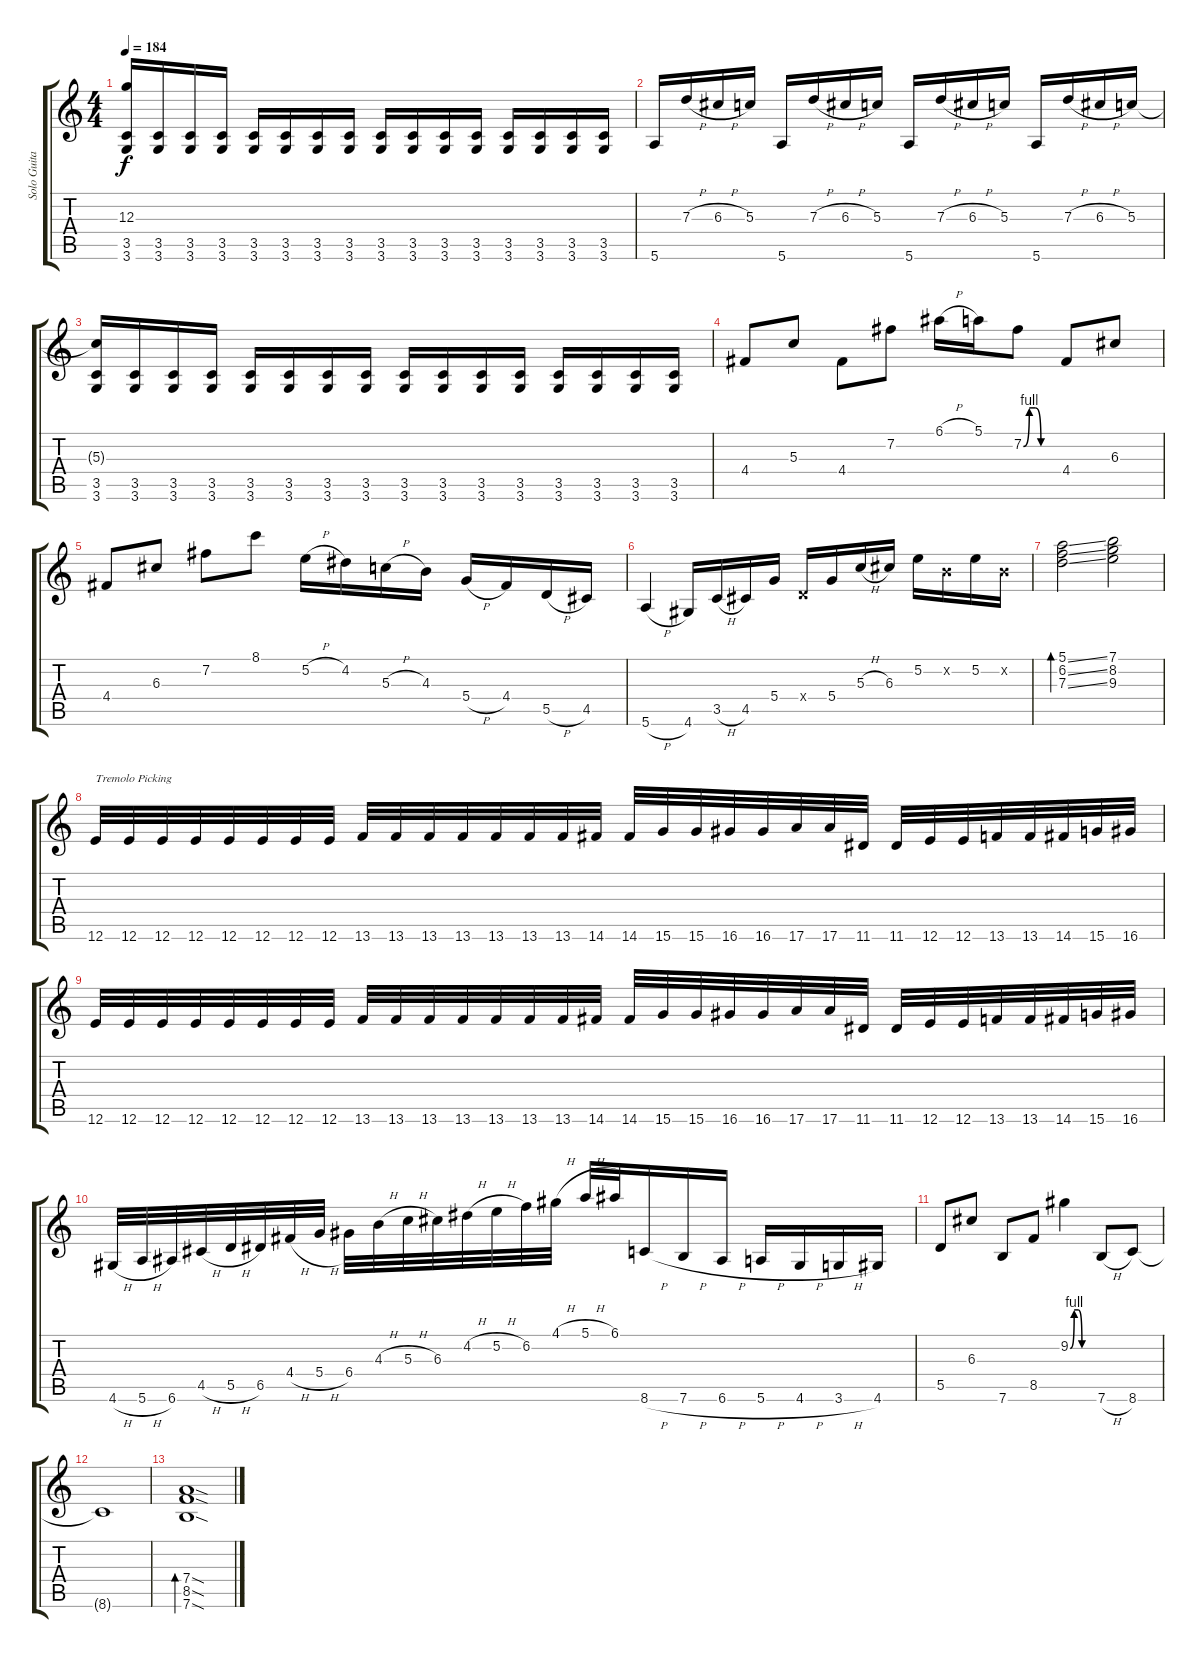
\track ("Solo Guitar" "Solo Guita") {solo instrument distortionguitar}
\staff {score tabs}
\tuning (E4 B3 G3 D3 A2 E2) {hide}
\ts (4 4)
\tempo 184
\clef g2
\ks c
(12.3{t} 3.5 3.6).16{dy f} (3.5 3.6).16 (3.5 3.6).16 (3.5 3.6).16 (3.5 3.6).16 (3.5 3.6).16 (3.5 3.6).16 (3.5 3.6).16 (3.5 3.6).16 (3.5 3.6).16 (3.5 3.6).16 (3.5 3.6).16 (3.5 3.6).16 (3.5 3.6).16 (3.5 3.6).16 (3.5 3.6).16 |
5.6.16 7.3{h}.16 6.3{h}.16 5.3.16 5.6.16 7.3{h}.16 6.3{h}.16 5.3.16 5.6.16 7.3{h}.16 6.3{h}.16 5.3.16 5.6.16 7.3{h}.16 6.3{h}.16 5.3.16 |
(5.3{t} 3.5 3.6).16 (3.5 3.6).16 (3.5 3.6).16 (3.5 3.6).16 (3.5 3.6).16 (3.5 3.6).16 (3.5 3.6).16 (3.5 3.6).16 (3.5 3.6).16 (3.5 3.6).16 (3.5 3.6).16 (3.5 3.6).16 (3.5 3.6).16 (3.5 3.6).16 (3.5 3.6).16 (3.5 3.6).16 |
4.4.8 5.3.8 4.4.8 7.2.8 6.1{h}.16 5.1.16 7.2{be (custom 0 0 10 4 20 4 30 0 60 0)}.8 4.4.8 6.3.8 |
4.4.8 6.3.8 7.2.8 8.1.8 5.2{h}.16 4.2.16 5.3{h}.16 4.3.16 5.4{h}.16 4.4.16 5.5{h}.16 4.5.16 |
5.6{h}.4 4.6.16 3.5{h}.16 4.5.16 5.4.16 0.4{x}.16 5.4.16 5.3{h}.16 6.3.16 5.2.16 0.2{x}.16 5.2.16 0.2{x}.16 |
(5.1{ss} 6.2{ss} 7.3{ss}).2{bd 240} (7.1 8.2 9.3).2 |
12.6.32{txt "Tremolo Picking"} 12.6.32 12.6.32 12.6.32 12.6.32 12.6.32 12.6.32 12.6.32 13.6.32 13.6.32 13.6.32 13.6.32 13.6.32 13.6.32 13.6.32 14.6.32 14.6.32 15.6.32 15.6.32 16.6.32 16.6.32 17.6.32 17.6.32 11.6.32 11.6.32 12.6.32 12.6.32 13.6.32 13.6.32 14.6.32 15.6.32 16.6.32 |
12.6.32 12.6.32 12.6.32 12.6.32 12.6.32 12.6.32 12.6.32 12.6.32 13.6.32 13.6.32 13.6.32 13.6.32 13.6.32 13.6.32 13.6.32 14.6.32 14.6.32 15.6.32 15.6.32 16.6.32 16.6.32 17.6.32 17.6.32 11.6.32 11.6.32 12.6.32 12.6.32 13.6.32 13.6.32 14.6.32 15.6.32 16.6.32 |
4.6{h}.32 5.6{h}.32 6.6.32 4.5{h}.32 5.5{h}.32 6.5.32 4.4{h}.32 5.4{h}.32 6.4.32 4.3{h}.32 5.3{h}.32 6.3.32 4.2{h}.32 5.2{h}.32 6.2.32 4.1{h}.32 5.1{h}.32 6.1.32 8.6{h}.16 7.6{h}.16 6.6{h}.16 5.6{h}.16 4.6{h}.16 3.6{h}.16 4.6.16 |
5.5.8 6.3.8 7.6.8 8.5.8 9.2{be (custom 0 0 10 4 20 4 30 0 60 0)}.4 7.6{h}.8 8.6.8 |
8.6{t}.1 |
(7.4{sod} 8.5{sod} 7.6{sod}).1{bd 480}
